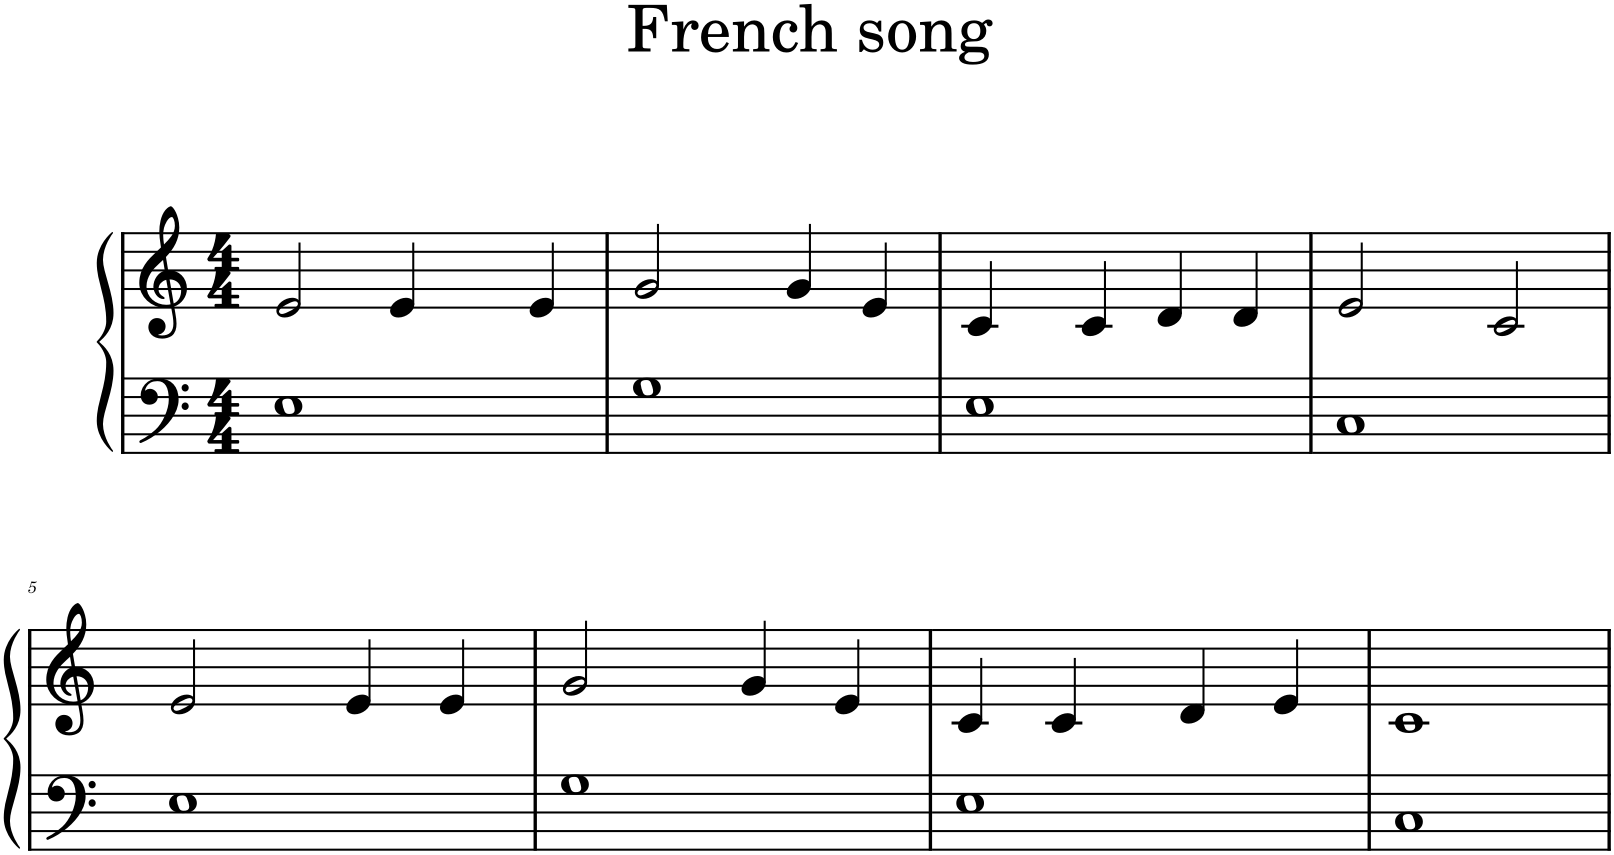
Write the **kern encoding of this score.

**kern	**kern
*part1	*part1
*staff2	*staff1
*I"Piano	*
*I'Pno.	*
*clefF4	*clefG2
*k[]	*k[]
*M4/4	*M4/4
=1	=1
1E	2e/
.	4e/
.	4e/
=2	=2
1G	2g/
.	4g/
.	4e/
=3	=3
1E	4c/
.	4c/
.	4d/
.	4d/
=4	=4
1C	2e/
.	2c/
!!LO:LB:g=z
=5	=5
1E	2e/
.	4e/
.	4e/
=6	=6
1G	2g/
.	4g/
.	4e/
=7	=7
1E	4c/
.	4c/
.	4d/
.	4e/
=8	=8
1C	1c
=	=
*-	*-
